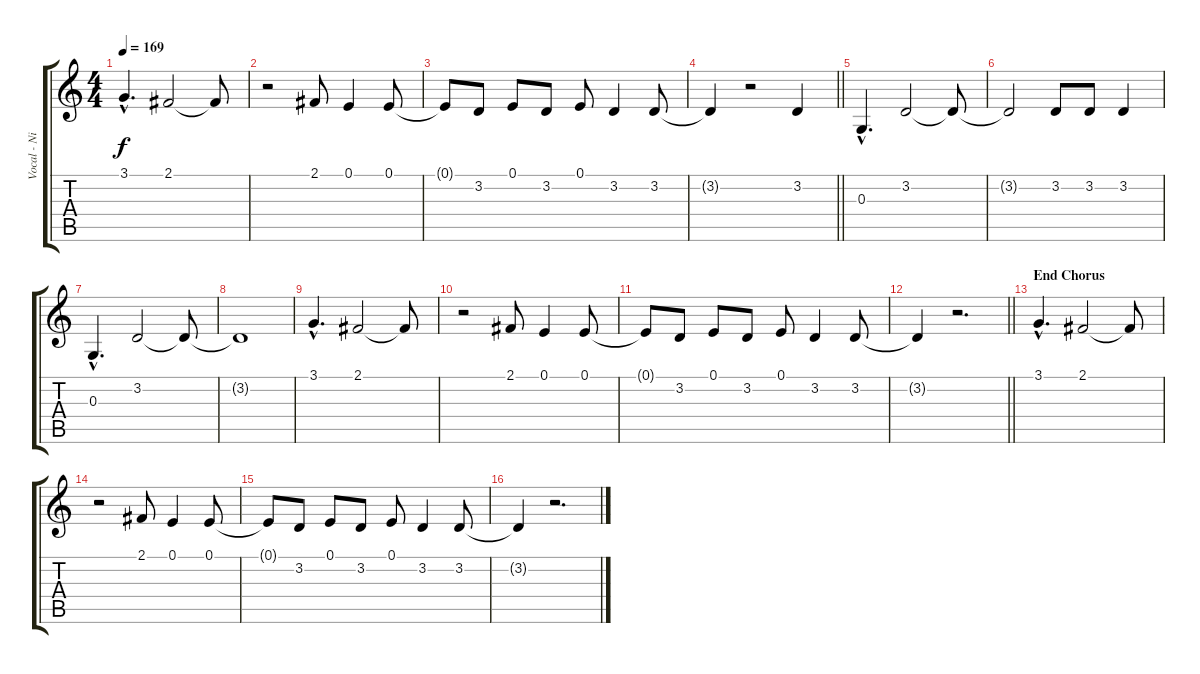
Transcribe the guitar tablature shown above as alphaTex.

\track ("Vocal - Nikola" "Vocal - Ni") {instrument flute}
\staff {score tabs}
\tuning (E4 B3 G3 D3 A2 E2) {hide}
\ts (4 4)
\tempo 169
\clef g2
\ks c
3.1{hac}.4{d dy f} 2.1.2 2.1{t}.8 |
r.2 2.1.8 0.1.4 0.1.8 |
0.1{t}.8 3.2.8 0.1.8 3.2.8 0.1.8 3.2.4 3.2.8 |
\barLineRight lightlight
3.2{t}.4 r.2 3.2.4 |
0.3{hac}.4{d} 3.2.2 3.2{t}.8 |
3.2{t}.2 3.2.8 3.2.8 3.2.4 |
0.3{hac}.4{d} 3.2.2 3.2{t}.8 |
3.2{t}.1 |
3.1{hac}.4{d} 2.1.2 2.1{t}.8 |
r.2 2.1.8 0.1.4 0.1.8 |
0.1{t}.8 3.2.8 0.1.8 3.2.8 0.1.8 3.2.4 3.2.8 |
\barLineRight lightlight
3.2{t}.4 r.2{d} |
\section ("" "End Chorus")
3.1{hac}.4{d} 2.1.2 2.1{t}.8 |
r.2 2.1.8 0.1.4 0.1.8 |
0.1{t}.8 3.2.8 0.1.8 3.2.8 0.1.8 3.2.4 3.2.8 |
3.2{t}.4 r.2{d}
